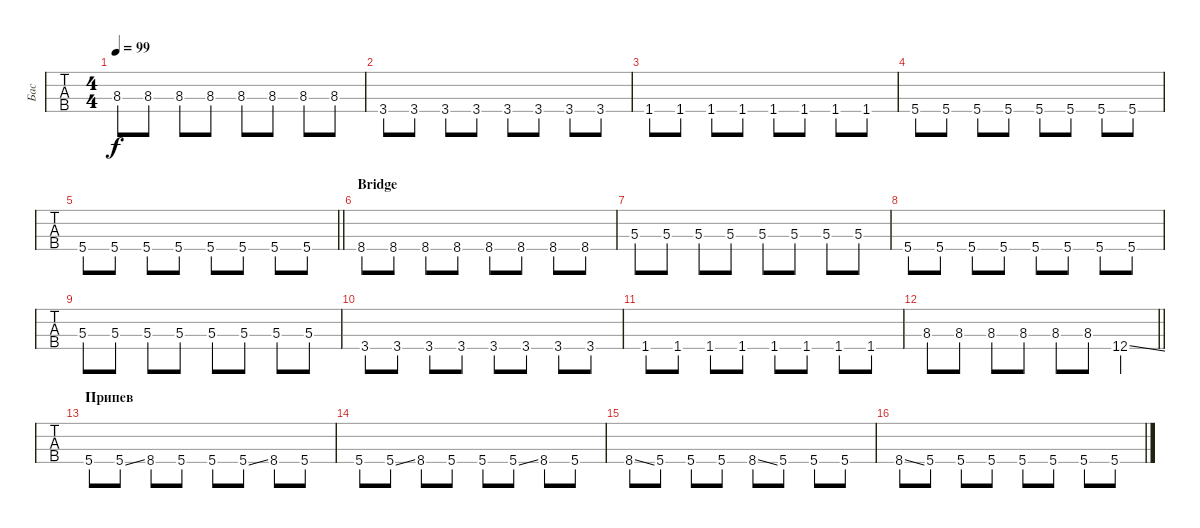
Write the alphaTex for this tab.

\track ("Бас" "Бас") {instrument electricbassfinger}
\staff {tabs}
\tuning (G2 D2 A1 E1) {hide}
\ts (4 4)
\tempo 99
\clef f4
\ks c
8.3.8{dy f} 8.3.8 8.3.8 8.3.8 8.3.8 8.3.8 8.3.8 8.3.8 |
3.4.8 3.4.8 3.4.8 3.4.8 3.4.8 3.4.8 3.4.8 3.4.8 |
1.4.8 1.4.8 1.4.8 1.4.8 1.4.8 1.4.8 1.4.8 1.4.8 |
5.4.8 5.4.8 5.4.8 5.4.8 5.4.8 5.4.8 5.4.8 5.4.8 |
\barLineRight lightlight
5.4.8 5.4.8 5.4.8 5.4.8 5.4.8 5.4.8 5.4.8 5.4.8 |
\section ("" "Bridge")
8.4.8 8.4.8 8.4.8 8.4.8 8.4.8 8.4.8 8.4.8 8.4.8 |
5.3.8 5.3.8 5.3.8 5.3.8 5.3.8 5.3.8 5.3.8 5.3.8 |
5.4.8 5.4.8 5.4.8 5.4.8 5.4.8 5.4.8 5.4.8 5.4.8 |
5.3.8 5.3.8 5.3.8 5.3.8 5.3.8 5.3.8 5.3.8 5.3.8 |
3.4.8 3.4.8 3.4.8 3.4.8 3.4.8 3.4.8 3.4.8 3.4.8 |
1.4.8 1.4.8 1.4.8 1.4.8 1.4.8 1.4.8 1.4.8 1.4.8 |
\barLineRight lightlight
8.3.8 8.3.8 8.3.8 8.3.8 8.3.8 8.3.8 12.4{ss}.4 |
\section ("" "Припев")
5.4.8 5.4{ss}.8 8.4.8 5.4.8 5.4.8 5.4{ss}.8 8.4.8 5.4.8 |
5.4.8 5.4{ss}.8 8.4.8 5.4.8 5.4.8 5.4{ss}.8 8.4.8 5.4.8 |
8.4{ss}.8 5.4.8 5.4.8 5.4.8 8.4{ss}.8 5.4.8 5.4.8 5.4.8 |
8.4{ss}.8 5.4.8 5.4.8 5.4.8 5.4.8 5.4.8 5.4.8 5.4.8
